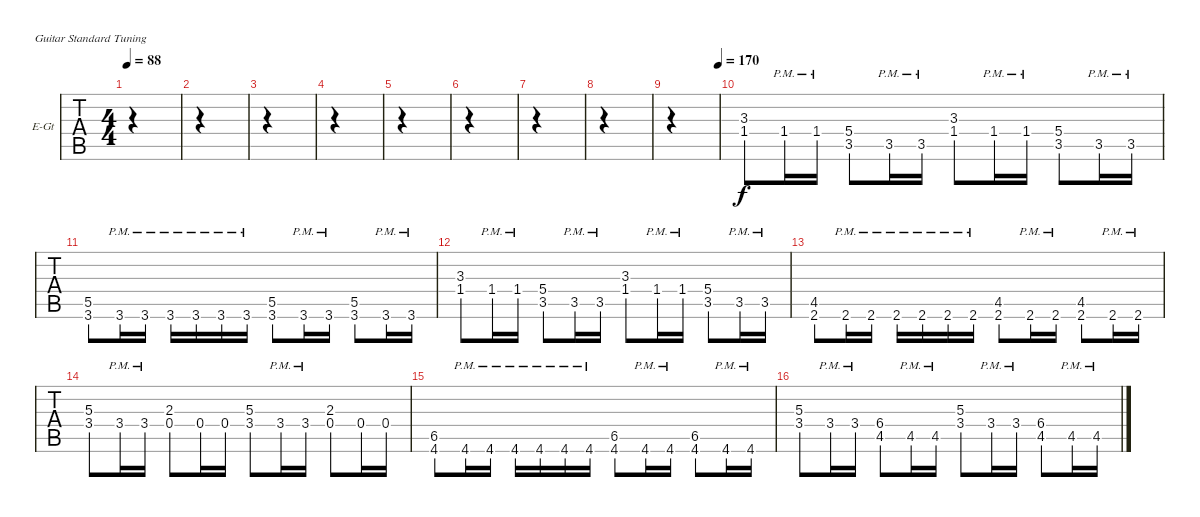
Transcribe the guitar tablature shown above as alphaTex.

\defaultSystemsLayout 4
\bracketExtendMode groupsimilarinstruments
\firstSystemTrackNameOrientation horizontal
\otherSystemsTrackNameOrientation horizontal
\track ("Electric Guitar" "E-Gt") {mute instrument distortionguitar}
\staff {tabs}
\tuning (E4 B3 G3 D3 A2 E2)
\ts (4 4)
\tempo 88
\clef g2
\scale
0.479821
\ks c
|
\scale
0.26009 |
\scale
0.26009 |
\scale
0.333333 |
\scale
0.333333 |
\scale
0.333333 |
\scale
0.333333 |
\scale
0.333333 |
\tempo (170 1)
\scale
0.333333 |
\scale
0.333333 (1.4 3.3).8 1.4{pm}.16 1.4{pm}.16 (3.5 5.4).8 3.5{pm}.16 3.5{pm}.16 (1.4 3.3).8 1.4{pm}.16 1.4{pm}.16 (3.5 5.4).8 3.5{pm}.16 3.5{pm}.16 |
\scale
0.333333 (3.6 5.5).8 3.6{pm}.16 3.6{pm}.16 3.6{pm}.16 3.6{pm}.16 3.6{pm}.16 3.6{pm}.16 (3.6 5.5).8 3.6{pm}.16 3.6{pm}.16 (3.6 5.5).8 3.6{pm}.16 3.6{pm}.16 |
\scale
0.333333 (1.4 3.3).8 1.4{pm}.16 1.4{pm}.16 (3.5 5.4).8 3.5{pm}.16 3.5{pm}.16 (1.4 3.3).8 1.4{pm}.16 1.4{pm}.16 (3.5 5.4).8 3.5{pm}.16 3.5{pm}.16 |
\scale
0.333333 (2.6 4.5).8 2.6{pm}.16 2.6{pm}.16 2.6{pm}.16 2.6{pm}.16 2.6{pm}.16 2.6{pm}.16 (2.6 4.5).8 2.6{pm}.16 2.6{pm}.16 (2.6 4.5).8 2.6{pm}.16 2.6{pm}.16 |
\scale
0.333333 (3.4 5.3).8 3.4{pm}.16 3.4{pm}.16 (0.4 2.3).8 0.4.16 0.4.16 (3.4 5.3).8 3.4{pm}.16 3.4{pm}.16 (0.4 2.3).8 0.4.16 0.4.16 |
\scale
0.333333 (4.6 6.5).8 4.6{pm}.16 4.6{pm}.16 4.6{pm}.16 4.6{pm}.16 4.6{pm}.16 4.6{pm}.16 (4.6 6.5).8 4.6{pm}.16 4.6{pm}.16 (4.6 6.5).8 4.6{pm}.16 4.6{pm}.16 |
\scale
0.333333 (3.4 5.3).8 3.4{pm}.16 3.4{pm}.16 (4.5 6.4).8 4.5{pm}.16 4.5{pm}.16 (3.4 5.3).8 3.4{pm}.16 3.4{pm}.16 (4.5 6.4).8 4.5{pm}.16 4.5{pm}.16
